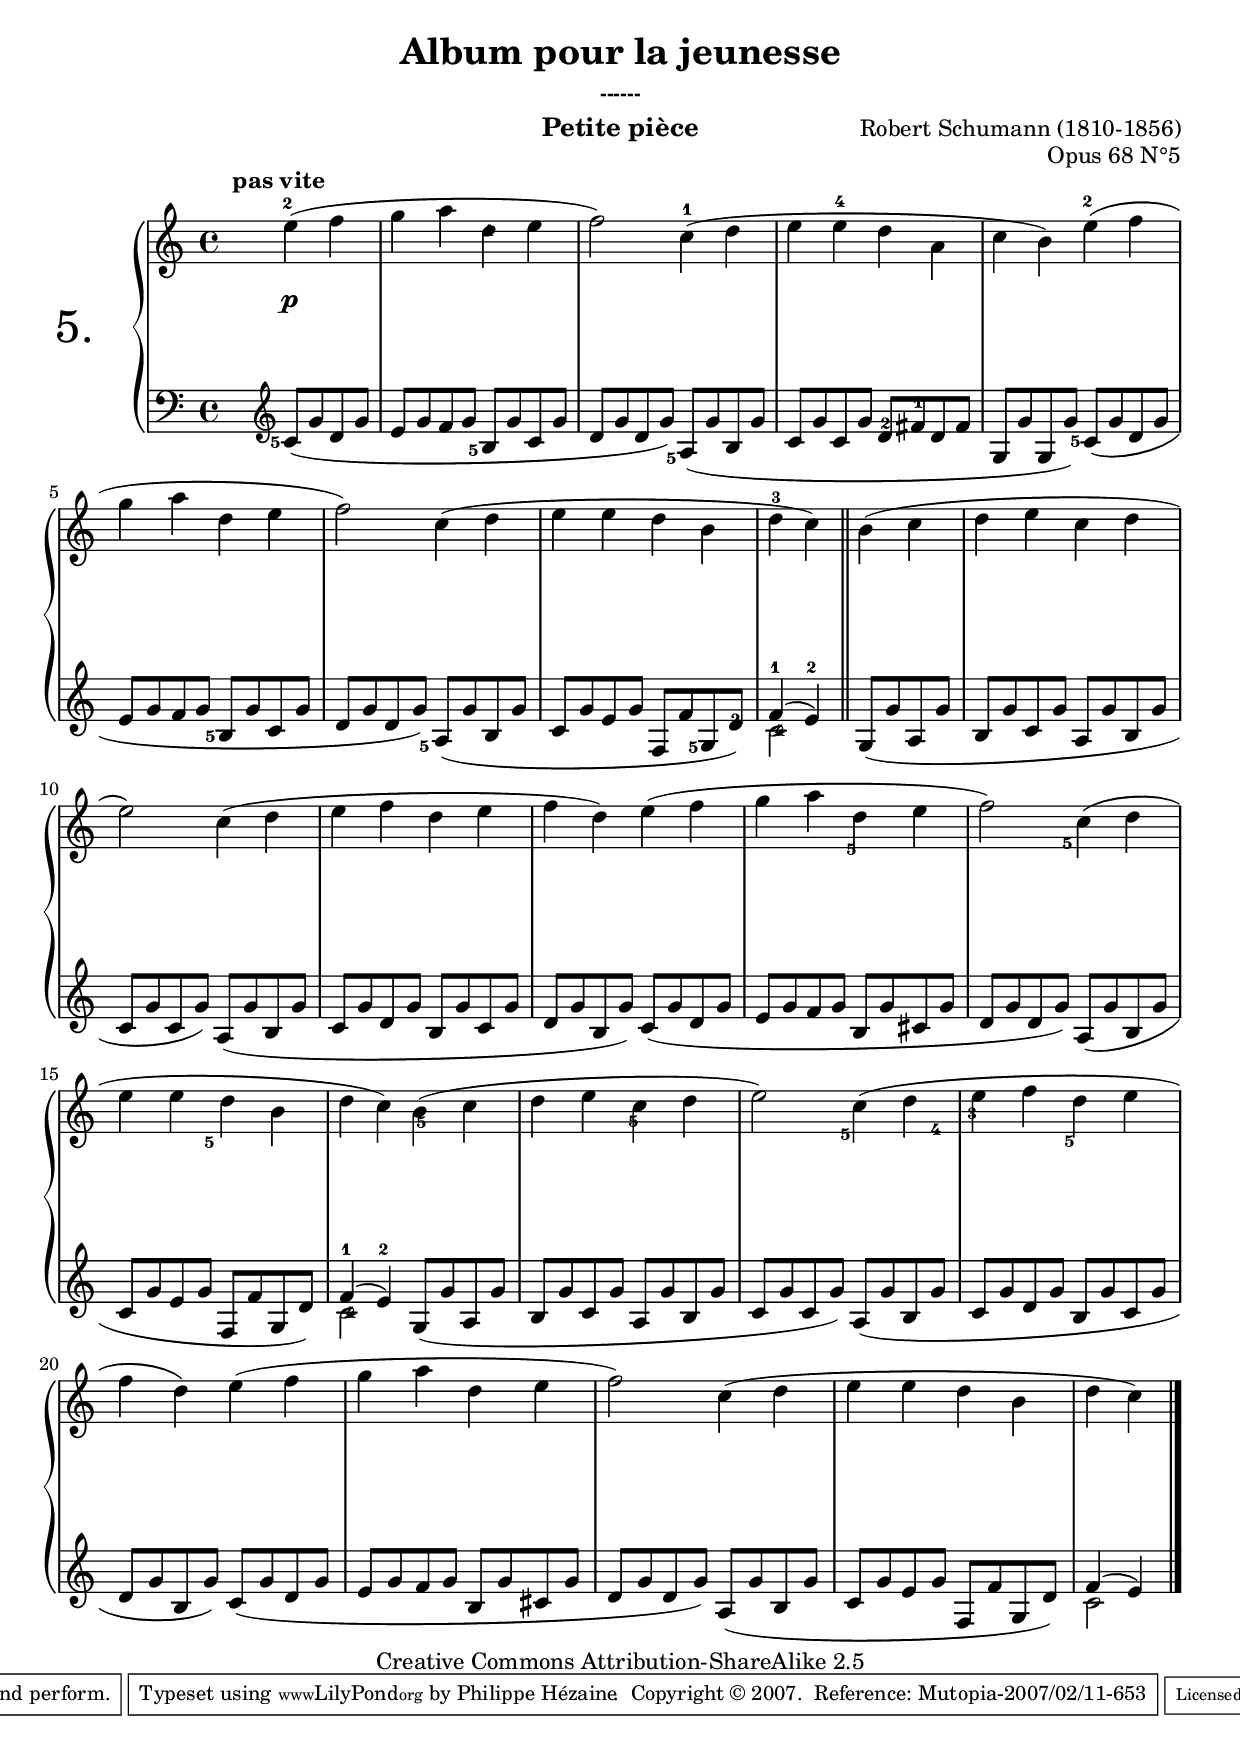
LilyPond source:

 \version "2.10.16"

 \paper { between-system-padding = #1
	ragged-bottom=##f
	ragged-last-bottom=##f
	}

     \header {
       title = "Album pour la jeunesse"
       subsubtitle = "------"
       composer = "Robert Schumann (1810-1856)"
       opus = "Opus 68 N°5"
       instrument = "Petite pièce"
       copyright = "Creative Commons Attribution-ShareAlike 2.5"
     
       % These are headers used by the Mutopia Project
       % http://www.mutopiaproject.org/
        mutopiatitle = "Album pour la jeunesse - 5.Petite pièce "
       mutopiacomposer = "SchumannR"
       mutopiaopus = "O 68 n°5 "
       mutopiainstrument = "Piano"
       date = "1848"
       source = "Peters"
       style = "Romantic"
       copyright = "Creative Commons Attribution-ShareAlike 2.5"
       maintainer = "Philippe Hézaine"
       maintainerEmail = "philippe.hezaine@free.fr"
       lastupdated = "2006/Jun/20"



       
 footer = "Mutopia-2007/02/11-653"
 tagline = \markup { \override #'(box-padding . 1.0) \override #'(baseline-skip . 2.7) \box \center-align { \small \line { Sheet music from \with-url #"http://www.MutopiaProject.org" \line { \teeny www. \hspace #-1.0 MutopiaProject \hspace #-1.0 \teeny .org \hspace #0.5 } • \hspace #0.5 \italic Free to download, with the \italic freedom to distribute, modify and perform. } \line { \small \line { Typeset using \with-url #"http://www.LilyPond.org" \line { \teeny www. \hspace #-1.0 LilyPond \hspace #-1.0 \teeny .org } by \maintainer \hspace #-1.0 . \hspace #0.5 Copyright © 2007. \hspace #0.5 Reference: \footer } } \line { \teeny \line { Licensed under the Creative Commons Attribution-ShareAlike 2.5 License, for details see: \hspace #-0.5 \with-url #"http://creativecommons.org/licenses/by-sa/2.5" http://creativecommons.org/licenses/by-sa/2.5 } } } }
     }

     upper = \relative c'' {
       \clef treble
       \key c \major
       \time 4/4
	\stemDown
       \partial 2.
	s4
	\once \override Fingering #'extra-offset = #'(-0.3 . 0.2)
	\override TextScript #'extra-offset = #'(-5 . 0.2)
        e-2^\markup { \bold "pas vite" }( f |
	g a \once \override Fingering #'extra-offset = #'(0 . -2) d,-1 e |
	f2) c4-1( d |
	e \once \override Fingering #'extra-offset = #'(0 . 0.4) e-4 d a |
	c b) \once \override Fingering #'extra-offset = #'(-0.3 . 0.3) e-2( f |
	g a d, e |
	f2) c4( d |
	e e d b |
	 d-3 c) \bar "||" b( c |
	d e c d |
	e2) c4( d |
	e f d e |
	f d) e( f |
	g a d, e |
	f2) c4( d |
	e e d b |
	d c) b( c |
	d e c d |
	e2) c4( d |
	e f d e |
	f d) e( f |
	g a d, e |
	f2) c4( d |
	e e d b |
	d c) \bar "|."
     }
     
     lower = \relative c' {
       \clef bass
       \key c \major
       \time 4/4
	\stemUp \slurDown
       \partial 2.
	s4
	\clef treble
	\once \override Fingering #'extra-offset = #'(-1.5 . 2)
	c8_5( g' d g |
	e g f g \once \override Fingering #'extra-offset = #'(-1.5 . 2)
	b,_5 g' c, g' |
	d g d g) \once \override Fingering #'extra-offset = #'(-1.5 . 2)
	a,_5( g' b, g' |
	c, g' c, g' \once \override Fingering #'extra-offset = #'(0 . 3) d_2 \once \override Fingering #'extra-offset = #'(0 . 4) fis_1 d fis |
	g, g' g, g') \once \override Fingering #'extra-offset = #'(-1.5 . 2)
	c,_5( g' d g |
	e g f g \once \override Fingering #'extra-offset = #'(-1.5 . 2)
	b,_5 g' c, g' |
	d g d g) \once \override Fingering #'extra-offset = #'(-1.7 . 2)
	a,_5( g' b, g' |
	c, g' e g f, f' \once \override Fingering #'extra-offset = #'(-1.5 . 2)g,_5 \once \override Fingering #'extra-offset = #'(0 . 2.2) d'_2) |
	\voiceOne
	<<
	{ f4^1( e)^2 \bar "||" }
	\context Voice="1" { \voiceTwo
	\once \override Fingering #'extra-offset = #'(0.4 . 1.7)c2_4
	\oneVoice
	}
	>>
	\stemUp \slurDown
	\once \override Fingering #'extra-offset = #'(-1.4 . -8)
	g8_5( g' a, g' |
	b, g' c, g' \once \override Fingering #'extra-offset = #'(-1.4 . -7.5)		a,_5 g' b, g' |
	c, g' c, g') \once \override Fingering #'extra-offset = #'(-1.4 . -8)
	a,_5( g' b, g' |
	c, g' d g \once \override Fingering #'extra-offset = #'(-1.4 . -7)
	b,_5 g' c, g' |
	d g b, g') \once \override Fingering #'extra-offset = #'(-1.4 . -7)
	c,_5( g' d g |
	e g f g \once \override Fingering #'extra-offset = #'(-1.4 . -7.5)
	b,_5 g' \once \override Fingering #'extra-offset = #'(1.5 . -7.2)
	cis,_4 g' |
	\once \override Fingering #'extra-offset = #'(-1.4 . -6)
	d_3 g d g) \once \override Fingering #'extra-offset = #'(-1.4 . -8)
	a,_5( g' b, g' |
	c, g' e g f, f' g, d') |
	\voiceOne
	<<
	{ f4^1( e^2) }
	\context Voice="1" { \voiceTwo
	\once \override Fingering #'extra-offset = #'(0.4 . 1.7)c2_4
	\oneVoice
	}
	>>
	\stemUp \slurDown
	g8( g' a, g' |
	b, g' c, g' a, g' b, g' |
	c, g' c, g') a,( g' b, g' |
	c, g' d g b, g' c, g' |
	d g b, g') c,( g' d g |
	e g f g b, g' cis, g' |
	d g d g) a,( g' b, g' |
	c, g' e g f, f' g, d') | 
	\voiceOne
	<<
	{ f4( e) }
	\context Voice="1" { \voiceTwo
	c2
	\oneVoice
	}
	>>
     }
     
     dynamics = {
	\partial 2.
       s4 s4\p s4 s1*23 
     }

     
     \score {
       \context PianoStaff <<
   \set PianoStaff.instrumentName = \markup{ \fontsize #6 {"5. "} \hspace #1.0
}
         \context Staff=upper \upper
         \context Dynamics=dynamics \dynamics
         \context Staff=lower <<
           \clef bass
           \lower
         >>

       >>
       \layout {
	ragged-last = ##f
         \context {
           \type "Engraver_group"
           \name Dynamics
           \alias Voice % So that \cresc works, for example.
           \consists "Output_property_engraver"
     
           \override VerticalAxisGroup #'minimum-Y-extent = #'(-5 . 5)
           \consists "Script_engraver"
           \consists "Dynamic_engraver"
           \consists "Text_engraver"
     
           \override TextScript #'font-size = #2
           \override TextScript #'font-shape = #'italic
           \override DynamicText #'extra-offset = #'(0 . 2.5)
           \override Hairpin #'extra-offset = #'(0 . 2.5)
     
           \consists "Skip_event_swallow_translator"
     
           \consists "Axis_group_engraver"
         }
         \context {
           \PianoStaff
           \accepts Dynamics
           \override VerticalAlignment #'forced-distance = #4.4
         }
       }
     }
     \score {
       \context PianoStaff <<
         \context Staff=upper << \upper \dynamics >>
         \context Staff=lower << \lower \dynamics >>

       >>
       \midi {
	\context { \Score
	tempoWholesPerMinute = #(ly:make-moment 68 4)
	     }

         \context {
           \type "Performer_group"
           \name Dynamics
         }
         \context {
           \PianoStaff
           \accepts Dynamics
         }
       }
     }
